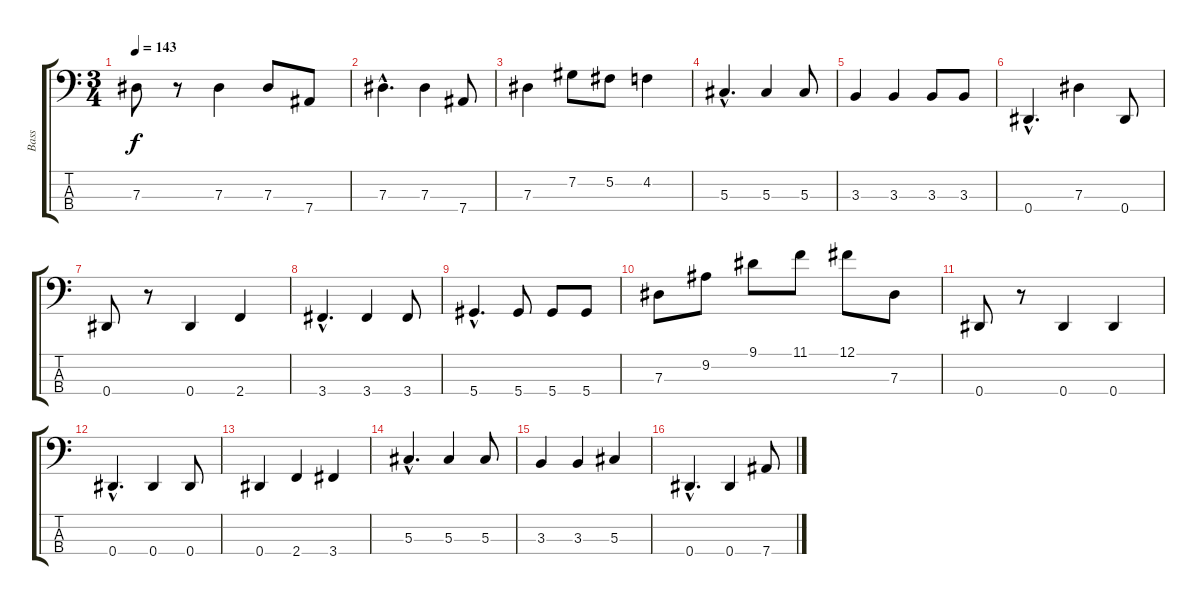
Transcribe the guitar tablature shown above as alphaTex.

\track ("Bass" "Bass") {instrument electricbassfinger}
\staff {score tabs}
\tuning (Gb2 Db2 Ab1 Eb1) {hide}
\ts (3 4)
\tempo 143
\clef f4
\ks c
7.3.8{dy f} r.8 7.3.4 7.3.8 7.4.8 |
7.3{hac}.4{d} 7.3.4 7.4.8 |
7.3.4 7.2.8 5.2.8 4.2.4 |
5.3{hac}.4{d} 5.3.4 5.3.8 |
3.3.4 3.3.4 3.3.8 3.3.8 |
0.4{hac}.4{d} 7.3.4 0.4.8 |
0.4.8 r.8 0.4.4 2.4.4 |
3.4{hac}.4{d} 3.4.4 3.4.8 |
5.4{hac}.4{d} 5.4.8 5.4.8 5.4.8 |
7.3.8 9.2.8 9.1.8 11.1.8 12.1.8 7.3.8 |
0.4.8 r.8 0.4.4 0.4.4 |
0.4{hac}.4{d} 0.4.4 0.4.8 |
0.4.4 2.4.4 3.4.4 |
5.3{hac}.4{d} 5.3.4 5.3.8 |
3.3.4 3.3.4 5.3.4 |
0.4{hac}.4{d} 0.4.4 7.4.8
